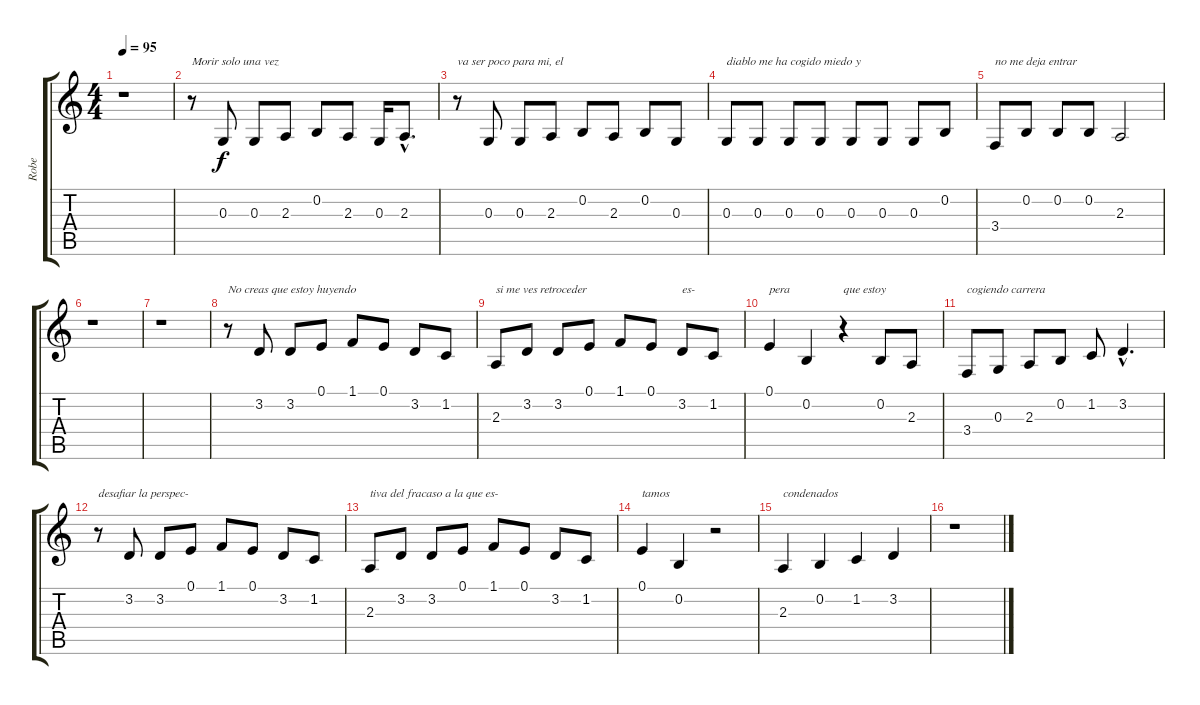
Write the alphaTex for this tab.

\track ("Robe" "Robe") {instrument voiceoohs}
\staff {score tabs}
\tuning (E4 B3 G3 D3 A2 E2) {hide}
\ts (4 4)
\tempo 95
\clef g2
\ks c
r.1{dy f} |
r.8{txt "Morir solo una vez"} 0.3.8 0.3.8 2.3.8 0.2.8 2.3.8 0.3.16 2.3{hac}.8{d} |
r.8{txt "va ser poco para mi, el"} 0.3.8 0.3.8 2.3.8 0.2.8 2.3.8 0.2.8 0.3.8 |
0.3.8{txt "diablo me ha cogido miedo y"} 0.3.8 0.3.8 0.3.8 0.3.8 0.3.8 0.3.8 0.2.8 |
3.4.8{txt "no me deja entrar"} 0.2.8 0.2.8 0.2.8 2.3.2 |
r.1 |
r.1 |
r.8{txt "No creas que estoy huyendo"} 3.2.8 3.2.8 0.1.8 1.1.8 0.1.8 3.2.8 1.2.8 |
2.3.8{txt "si me ves retroceder"} 3.2.8 3.2.8 0.1.8 1.1.8 0.1.8 3.2.8{txt "es-"} 1.2.8 |
0.1.4{txt "pera"} 0.2.4 r.4{txt "que estoy "} 0.2.8 2.3.8 |
3.4.8{txt "cogiendo carrera"} 0.3.8 2.3.8 0.2.8 1.2.8 3.2{hac}.4{d} |
r.8{txt "desafiar la perspec-"} 3.2.8 3.2.8 0.1.8 1.1.8 0.1.8 3.2.8 1.2.8 |
2.3.8{txt "tiva del fracaso a la que es-"} 3.2.8 3.2.8 0.1.8 1.1.8 0.1.8 3.2.8 1.2.8 |
0.1.4{txt "tamos"} 0.2.4 r.2 |
2.3.4{txt "condenados"} 0.2.4 1.2.4 3.2.4 |
r.1
